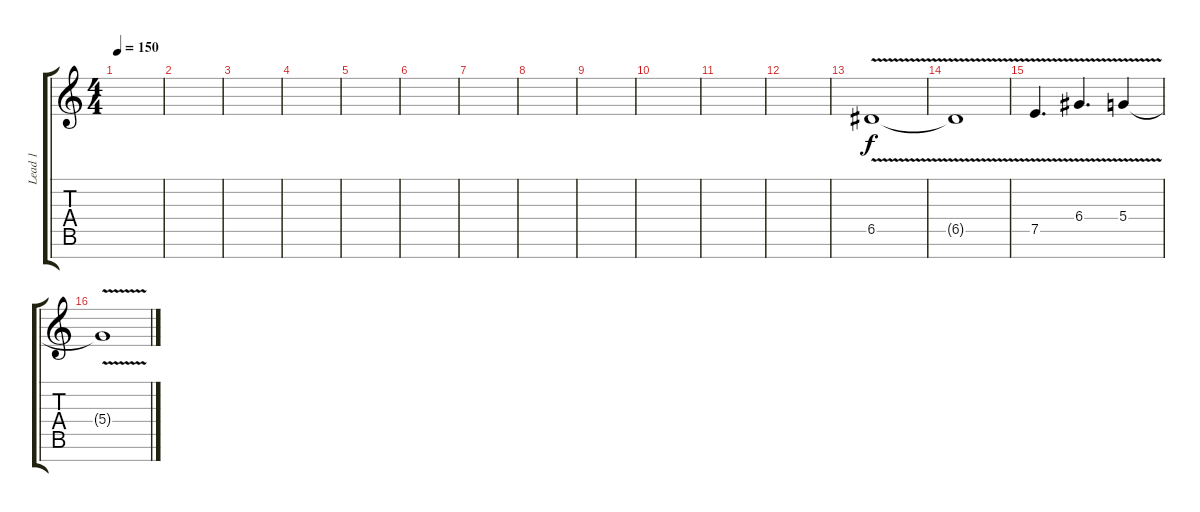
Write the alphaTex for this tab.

\track ("Lead 1" "Lead 1") {instrument distortionguitar}
\staff {score tabs}
\tuning (E4 B3 G3 D3 A2 E2 B1) {hide}
\ts (4 4)
\tempo 150
\clef g2
\ks c
|
|
|
|
|
|
|
|
|
|
|
|
6.5{v}.1 |
6.5{t}.1 |
7.5{v}.4{d} 6.4{v}.4{d} 5.4{v}.4 |
5.4{t}.1
